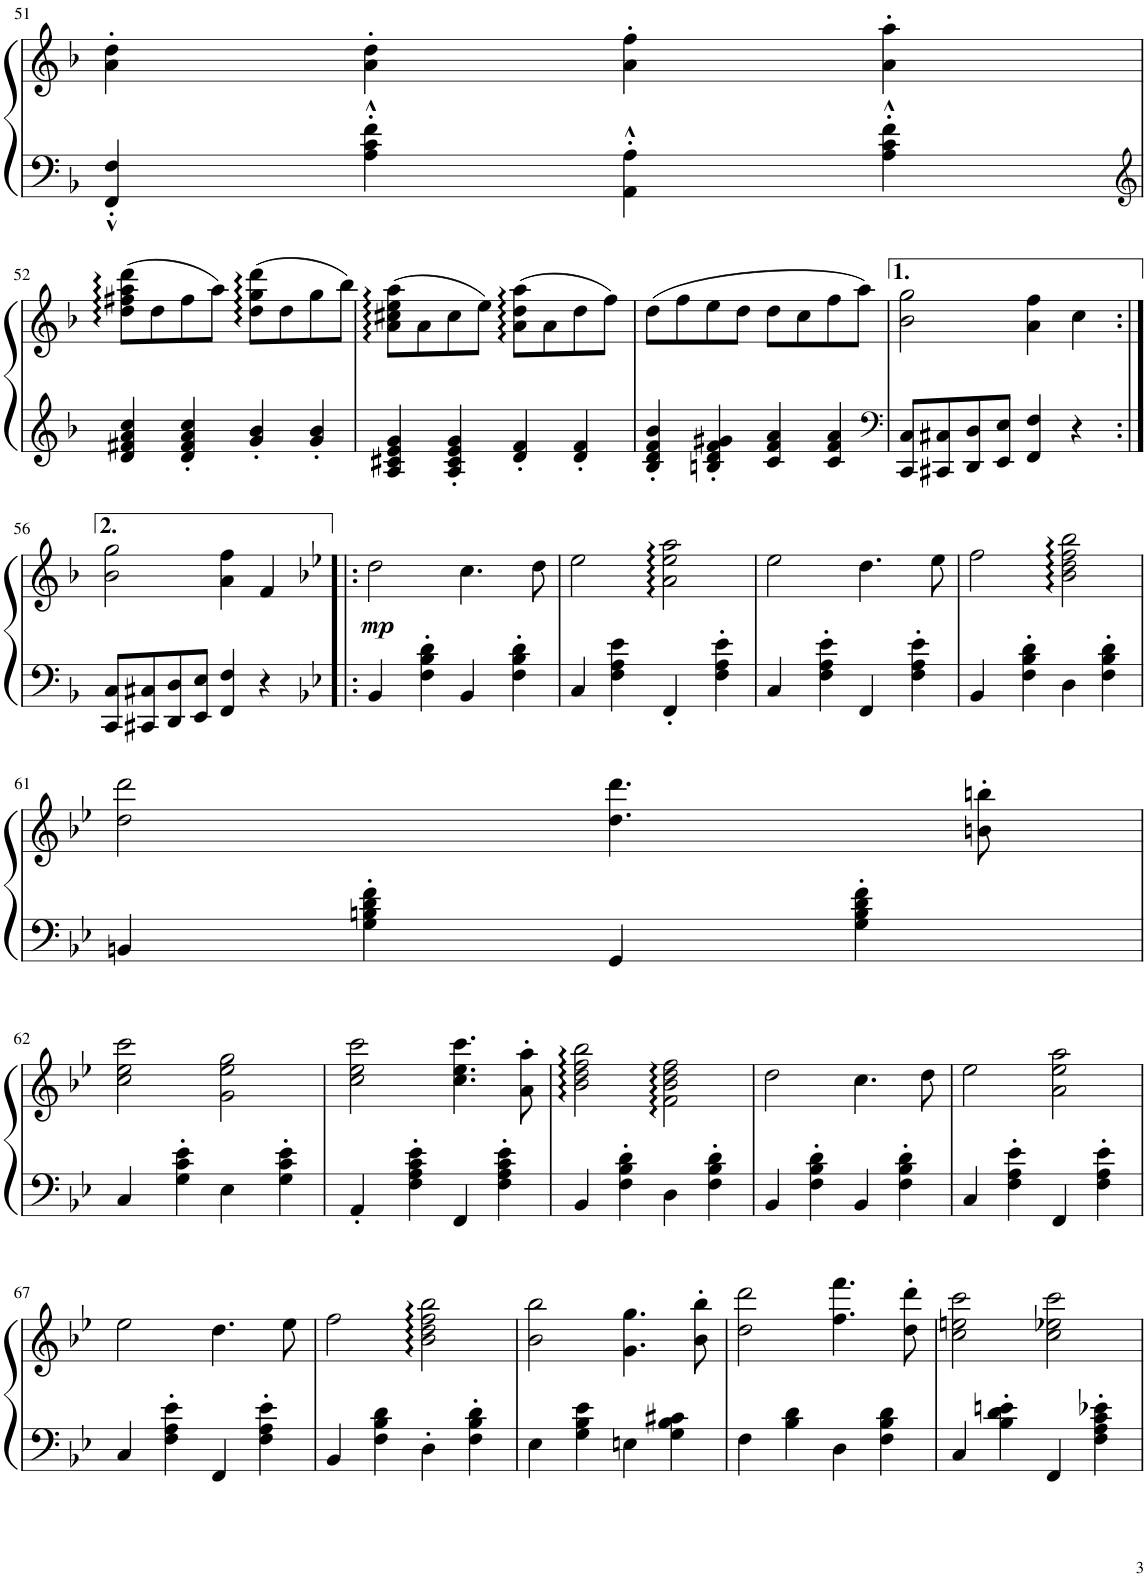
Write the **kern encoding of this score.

**kern	**kern	**dynam
*part1	*part1	*part1
*staff2	*staff1	*staff1/2
*I"Piano	*	*
*I'Pno.	*	*
!!LO:PB:g=z
*clefF4	*clefG2	*
*k[b-]	*k[b-]	*
*M4/4	*M4/4	*
*met(c)	*met(c)	*
=51	=51	=51
4FF/'<^^ 4F/'<^^	4a\' 4dd\'	.
4A\'^^ 4c\'^^ 4f\'^^	4a\' 4dd\'	.
4AA\'^^ 4A\'^^	4a\' 4ff\'	.
4A\'>^^ 4c\'>^^ 4f\'>^^	4a\' 4aa\'	.
!!LO:LB:g=z
=52	=52	=52
*clefG2	*	*
4d/ 4f#X/ 4a/ 4cc/	(8dd\ 8ff#X\ 8aa\ 8ddd\L	.
.	8dd\	.
4d/' 4f#/' 4a/' 4cc/'	8ff#\	.
.	8aa\J)	.
4g/' 4b-/'	(8dd\ 8gg\ 8ddd\L	.
.	8dd\	.
4g/' 4b-/'	8gg\	.
.	8bb-\J)	.
=53	=53	=53
4A/ 4c#X/ 4e/ 4g/	(8a\ 8cc#X\ 8ee\ 8aa\L	.
.	8a\	.
4A/' 4c#/' 4e/' 4g/'	8cc#\	.
.	8ee\J)	.
4d/' 4f/'	(8a\ 8dd\ 8aa\L	.
.	8a\	.
4d/' 4f/'	8dd\	.
.	8ff\J)	.
=54	=54	=54
4B-/' 4d/' 4f/' 4b-/'	(8dd\L	.
.	8ff\	.
4Bn/' 4d/' 4f/' 4g#X/'	8ee\	.
.	8dd\J	.
4c/ 4f/ 4a/	8dd\L	.
.	8cc\	.
4c/ 4f/ 4a/	8ff\	.
.	8aa\J)	.
=55	=55	=55
*clefF4	*	*
8CC/ 8C/L	2b-\ 2gg\	.
8CC#X/ 8C#X/	.	.
8DD/ 8D/	.	.
8EE/ 8E/J	.	.
4FF/ 4F/	4a\ 4ff\	.
4r	4cc\	.
!!LO:LB:g=z
=56:|!	=56:|!	=56:|!
8CC/ 8C/L	2b-\ 2gg\	.
8CC#X/ 8C#X/	.	.
8DD/ 8D/	.	.
8EE/ 8E/J	.	.
4FF/ 4F/	4a\ 4ff\	.
4r	4f/	.
=57!|:	=57!|:	=57!|:
*k[b-e-]	*k[b-e-]	*
!	!	!LO:DY:b
4BB-/	2dd\	mp
4F\' 4B-\' 4d\'	.	.
4BB-/	4.cc\	.
4F\' 4B-\' 4d\'	.	.
.	8dd\	.
=58	=58	=58
4C/	2ee-\	.
4F\ 4A\ 4e-\	.	.
4FF'/	2a\ 2ee-\ 2aa\	.
4F\' 4A\' 4e-\'	.	.
=59	=59	=59
4C/	2ee-\	.
4F\' 4A\' 4e-\'	.	.
4FF/	4.dd\	.
4F\' 4A\' 4e-\'	.	.
.	8ee-\	.
=60	=60	=60
4BB-/	2ff\	.
4F\' 4B-\' 4d\'	.	.
4D\	2b-\ 2dd\ 2ff\ 2bb-\	.
4F\' 4B-\' 4d\'	.	.
!!LO:LB:g=z
=61	=61	=61
4BBn/	2dd\ 2ddd\	.
4G\' 4Bn\' 4d\' 4f\'	.	.
4GG/	4.dd\ 4.ddd\	.
4G\' 4B\' 4d\' 4f\'	.	.
.	8bn\' 8bbn\'	.
!!LO:LB:g=z
=62	=62	=62
4C/	2cc\ 2ee-\ 2ccc\	.
4G\' 4c\' 4e-\'	.	.
4E-\	2g\ 2ee-\ 2gg\	.
4G\' 4c\' 4e-\'	.	.
=63	=63	=63
4AA'/	2cc\ 2ee-\ 2ccc\	.
4F\' 4A\' 4c\' 4e-\'	.	.
4FF/	4.cc\ 4.ee-\ 4.ccc\	.
4F\' 4A\' 4c\' 4e-\'	.	.
.	8a\' 8aa\'	.
=64	=64	=64
4BB-/	2b-\ 2dd\ 2ff\ 2bb-\	.
4F\' 4B-\' 4d\'	.	.
4D\	2f\ 2b-\ 2dd\ 2ff\	.
4F\' 4B-\' 4d\'	.	.
=65	=65	=65
4BB-/	2dd\	.
4F\' 4B-\' 4d\'	.	.
4BB-/	4.cc\	.
4F\' 4B-\' 4d\'	.	.
.	8dd\	.
=66	=66	=66
4C/	2ee-\	.
4F\' 4A\' 4e-\'	.	.
4FF/	2a\ 2ee-\ 2aa\	.
4F\' 4A\' 4e-\'	.	.
!!LO:LB:g=z
=67	=67	=67
4C/	2ee-\	.
4F\' 4A\' 4e-\'	.	.
4FF/	4.dd\	.
4F\' 4A\' 4e-\'	.	.
.	8ee-\	.
=68	=68	=68
4BB-/	2ff\	.
4F\ 4B-\ 4d\	.	.
4D'\	2b-\ 2dd\ 2ff\ 2bb-\	.
4F\' 4B-\' 4d\'	.	.
=69	=69	=69
4E-\	2b-\ 2bb-\	.
4G\ 4B-\ 4e-\	.	.
4En\	4.g\ 4.gg\	.
4G\ 4B-\ 4c#X\	.	.
.	8b-\' 8bb-\'	.
=70	=70	=70
4F\	2dd\ 2ddd\	.
4B-\ 4d\	.	.
4D\	4.ff\ 4.fff\	.
4F\ 4B-\ 4d\	.	.
.	8dd\' 8ddd\'	.
=71	=71	=71
4C/	2cc\ 2een\ 2ccc\	.
4B-\' 4d\' 4en\'	.	.
4FF/	2cc\ 2ee-X\ 2ccc\	.
4F\' 4A\' 4c\' 4e-X\'	.	.
=	=	=
*-	*-	*-
